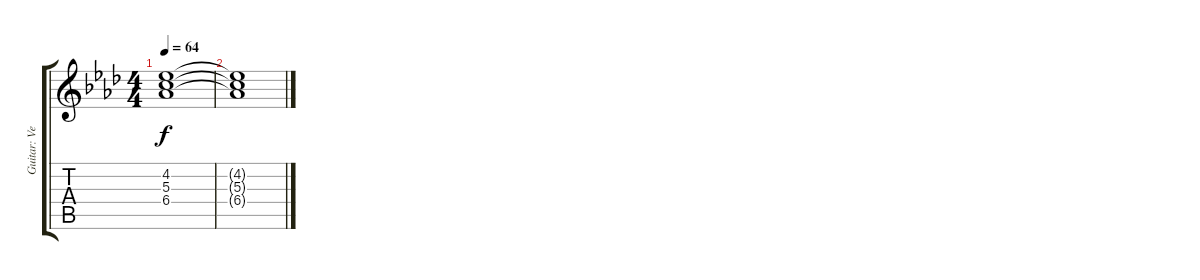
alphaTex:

\track ("Guitar: Vernon" "Guitar: Ve") {instrument acousticguitarnylon}
\staff {score tabs}
\tuning (E4 B3 G3 D3 A2 E2) {hide}
\ts (4 4)
\tempo 64
\clef g2
\ks ab
(4.2{t} 5.3{t} 6.4{t}).1{dy f} |
(4.2{t} 5.3{t} 6.4{t}).1
